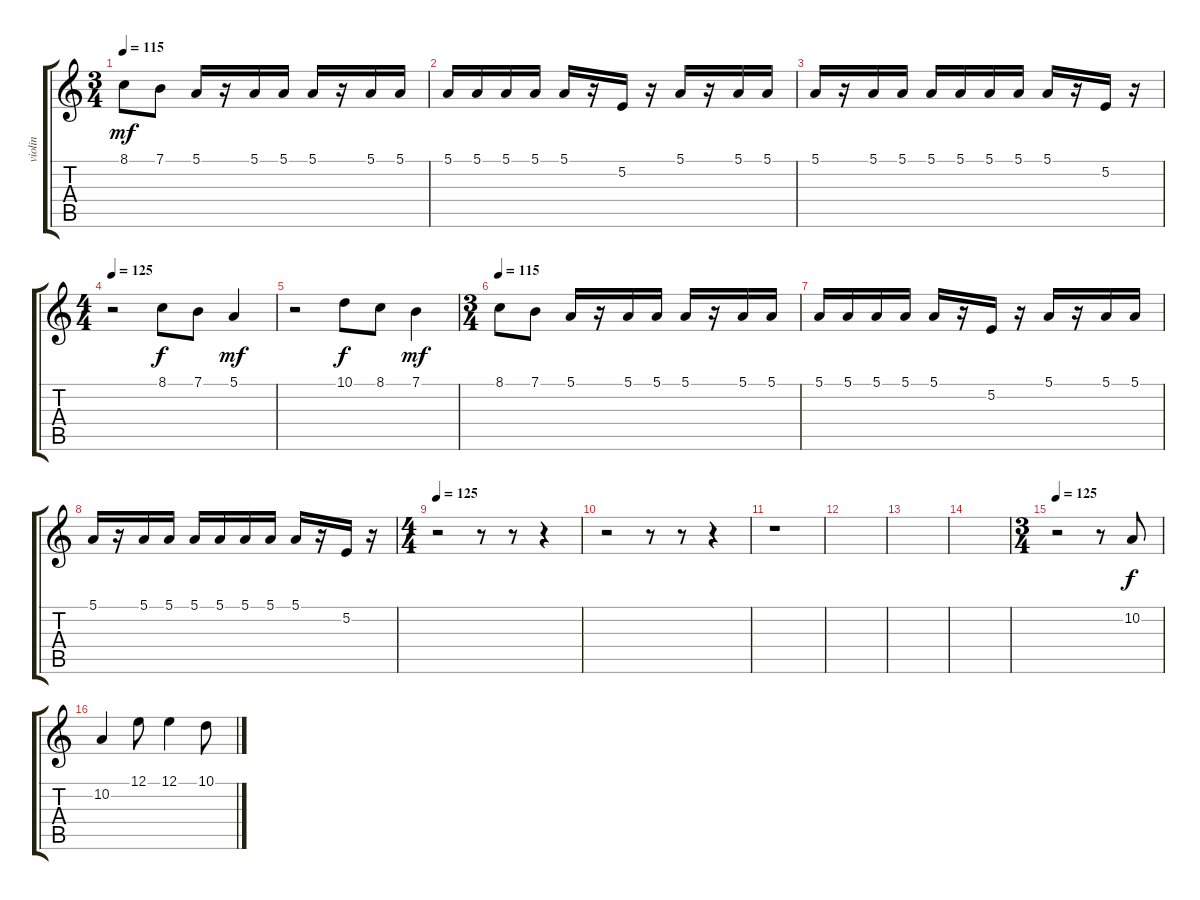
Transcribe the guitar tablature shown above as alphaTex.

\track ("violin" "violin") {instrument violin}
\staff {score tabs}
\tuning (E4 B3 G3 D3 A2 E2) {hide}
\ts (3 4)
\tempo 115
\clef g2
\ks c
8.1.8{dy mf} 7.1.8 5.1.16 r.16 5.1.16 5.1.16 5.1.16 r.16 5.1.16 5.1.16 |
5.1.16 5.1.16 5.1.16 5.1.16 5.1.16 r.16 5.2.16 r.16 5.1.16 r.16 5.1.16 5.1.16 |
5.1.16 r.16 5.1.16 5.1.16 5.1.16 5.1.16 5.1.16 5.1.16 5.1.16 r.16 5.2.16 r.16 |
\ts (4 4)
\tempo 125
r.2{volume 8} 8.1.8{dy f} 7.1.8 5.1.4{dy mf} |
r.2 10.1.8{dy f} 8.1.8 7.1.4{dy mf} |
\ts (3 4)
\tempo 115
8.1.8 7.1.8 5.1.16 r.16 5.1.16 5.1.16 5.1.16 r.16 5.1.16 5.1.16 |
5.1.16 5.1.16 5.1.16 5.1.16 5.1.16 r.16 5.2.16 r.16 5.1.16 r.16 5.1.16 5.1.16 |
5.1.16 r.16 5.1.16 5.1.16 5.1.16 5.1.16 5.1.16 5.1.16 5.1.16 r.16 5.2.16 r.16 |
\ts (4 4)
\tempo 125
r.2{volume 8} r.8 r.8 r.4 |
r.2 r.8 r.8 r.4 |
r.1 |
|
|
|
\ts (3 4)
\tempo 125
r.2{volume 10} r.8 10.2.8{dy f} |
10.2.4 12.1.8 12.1.4 10.1.8
